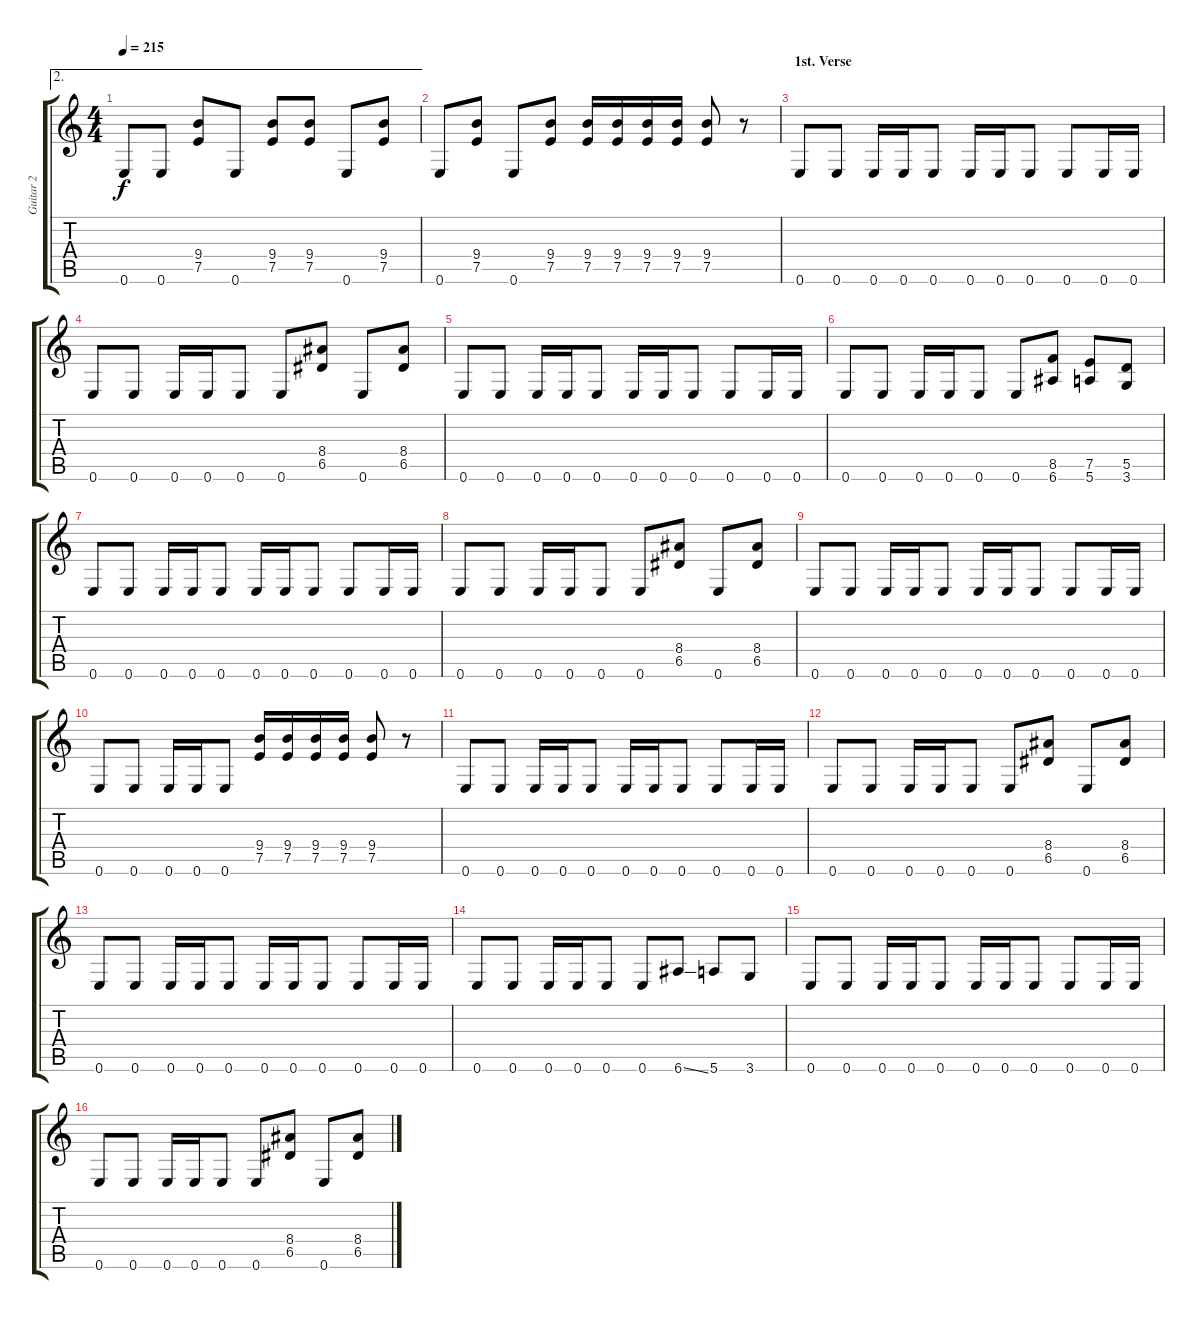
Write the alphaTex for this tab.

\track ("Guitar 2" "Guitar 2") {instrument overdrivenguitar}
\staff {score tabs}
\tuning (E4 B3 G3 D3 A2 E2) {hide}
\ae 2
\ts (4 4)
\tempo 215
\clef g2
\ks c
0.6.8{dy f} 0.6.8 (9.4 7.5).8 0.6.8 (9.4 7.5).8 (9.4 7.5).8 0.6.8 (9.4 7.5).8 |
0.6.8 (9.4 7.5).8 0.6.8 (9.4 7.5).8 (9.4 7.5).16 (9.4 7.5).16 (9.4 7.5).16 (9.4 7.5).16 (9.4 7.5).8 r.8 |
\section ("" "1st. Verse")
0.6.8 0.6.8 0.6.16 0.6.16 0.6.8 0.6.16 0.6.16 0.6.8 0.6.8 0.6.16 0.6.16 |
0.6.8 0.6.8 0.6.16 0.6.16 0.6.8 0.6.8 (8.4 6.5).8 0.6.8 (8.4 6.5).8 |
0.6.8 0.6.8 0.6.16 0.6.16 0.6.8 0.6.16 0.6.16 0.6.8 0.6.8 0.6.16 0.6.16 |
0.6.8 0.6.8 0.6.16 0.6.16 0.6.8 0.6.8 (8.5 6.6).8 (7.5 5.6).8 (5.5 3.6).8 |
0.6.8 0.6.8 0.6.16 0.6.16 0.6.8 0.6.16 0.6.16 0.6.8 0.6.8 0.6.16 0.6.16 |
0.6.8 0.6.8 0.6.16 0.6.16 0.6.8 0.6.8 (8.4 6.5).8 0.6.8 (8.4 6.5).8 |
0.6.8 0.6.8 0.6.16 0.6.16 0.6.8 0.6.16 0.6.16 0.6.8 0.6.8 0.6.16 0.6.16 |
0.6.8 0.6.8 0.6.16 0.6.16 0.6.8 (9.4 7.5).16 (9.4 7.5).16 (9.4 7.5).16 (9.4 7.5).16 (9.4 7.5).8 r.8 |
0.6.8 0.6.8 0.6.16 0.6.16 0.6.8 0.6.16 0.6.16 0.6.8 0.6.8 0.6.16 0.6.16 |
0.6.8 0.6.8 0.6.16 0.6.16 0.6.8 0.6.8 (8.4 6.5).8 0.6.8 (8.4 6.5).8 |
0.6.8 0.6.8 0.6.16 0.6.16 0.6.8 0.6.16 0.6.16 0.6.8 0.6.8 0.6.16 0.6.16 |
0.6.8 0.6.8 0.6.16 0.6.16 0.6.8 0.6.8 6.6{ss}.8 5.6.8 3.6.8 |
0.6.8 0.6.8 0.6.16 0.6.16 0.6.8 0.6.16 0.6.16 0.6.8 0.6.8 0.6.16 0.6.16 |
0.6.8 0.6.8 0.6.16 0.6.16 0.6.8 0.6.8 (8.4 6.5).8 0.6.8 (8.4 6.5).8
